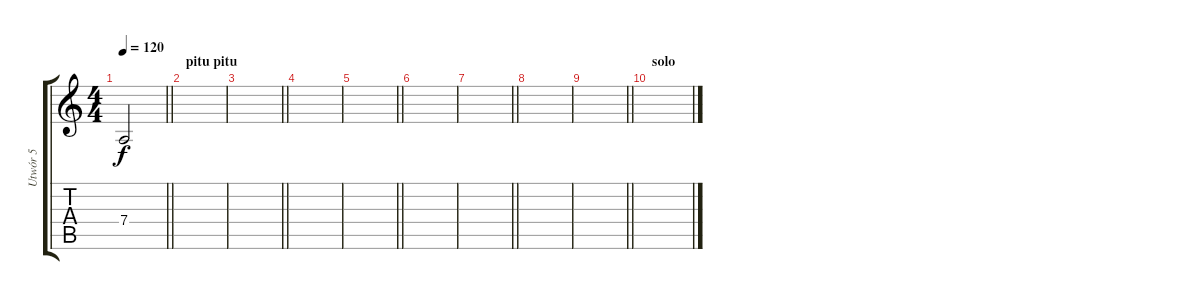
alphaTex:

\track ("Utwór 5" "Utwór 5") {instrument oboe}
\staff {score tabs}
\tuning (E4 B3 G3 D3 A2 E2) {hide}
\ts (4 4)
\tempo 120
\clef g2
\barLineRight lightlight
\ks c
7.4{t}.2{dy f} |
\section ("" "pitu pitu")
|
\barLineRight lightlight
|
|
\barLineRight lightlight
|
|
\barLineRight lightlight
|
|
\barLineRight lightlight
|
\section ("" "solo")
